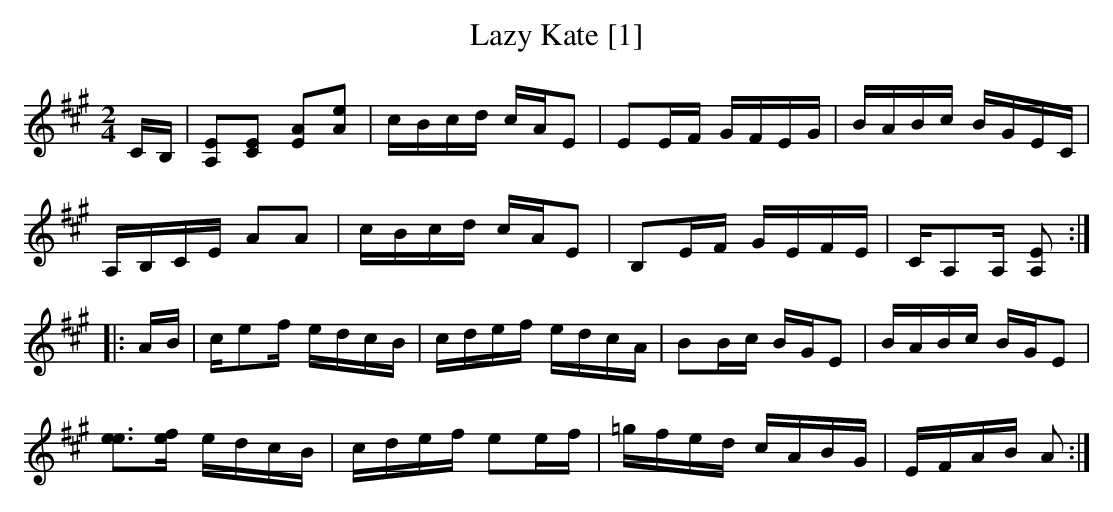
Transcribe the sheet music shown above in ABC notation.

X:1
T:Lazy Kate [1]
M:2/4
L:1/8
K:A
C/B,/|[A,E][CE] [EA][Ae]|c/B/c/d/ c/A/E|EE/F/ G/F/E/G/|B/A/B/c/ B/G/E/C/|
A,/B,/C/E/ AA|c/B/c/d/ c/A/E|B,E/F/ G/E/F/E/|C/A,A,/ [A,E]:|
|:A/B/|c/ef/ e/d/c/B/|c/d/e/f/ e/d/c/A/|BB/c/ B/G/E|B/A/B/c/ B/G/E|
[ee]>[ef] e/d/c/B/|c/d/e/f/ ee/f/|=g/f/e/d/ c/A/B/G/|E/F/A/B/ A:|]
